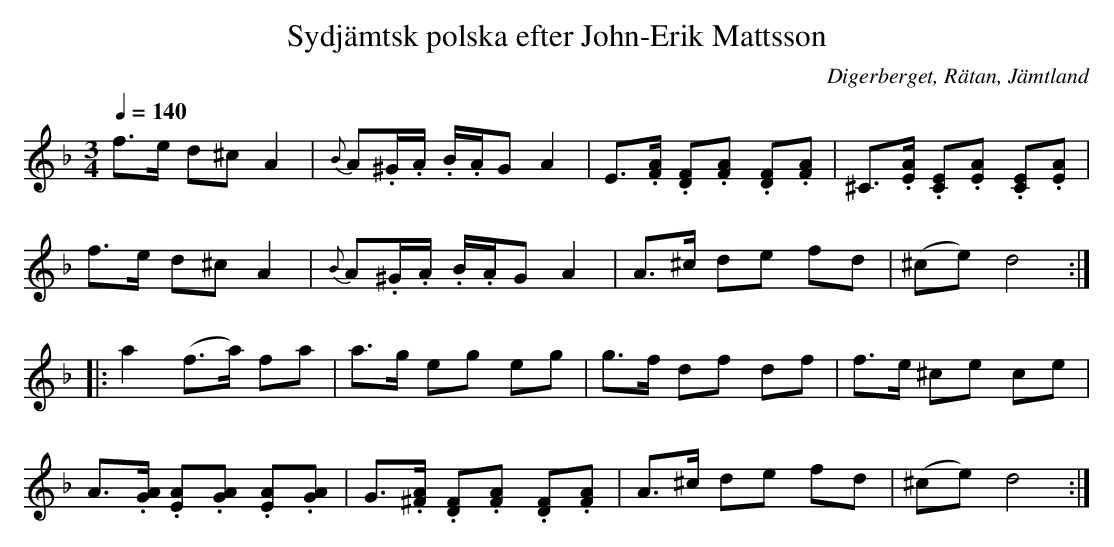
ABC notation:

X:1
T:Sydjämtsk polska efter John-Erik Mattsson
O:Digerberget, Rätan, Jämtland
M:3/4
Q:1/4=140
L:1/8
K:Dm
f>e d^c A2|{B}A.^G/.A/ .B/.A/G A2|E>.[FA] .[DF].[FA] .[DF].[FA]|^C>.[EA] .[CE].[EA] .[CE].[EA]|!
f>e d^c A2|{B}A.^G/.A/ .B/.A/G A2|A>^c de fd|(^ce) d4::!
a2 (f>a) fa|a>g eg eg|g>f df df|f>e ^ce ce|!
A>.[GA] .[EA].[GA] .[EA].[GA]|G>.[^FA] .[DF].[FA] .[DF].[FA]|A>^c de fd|(^ce) d4:|]
